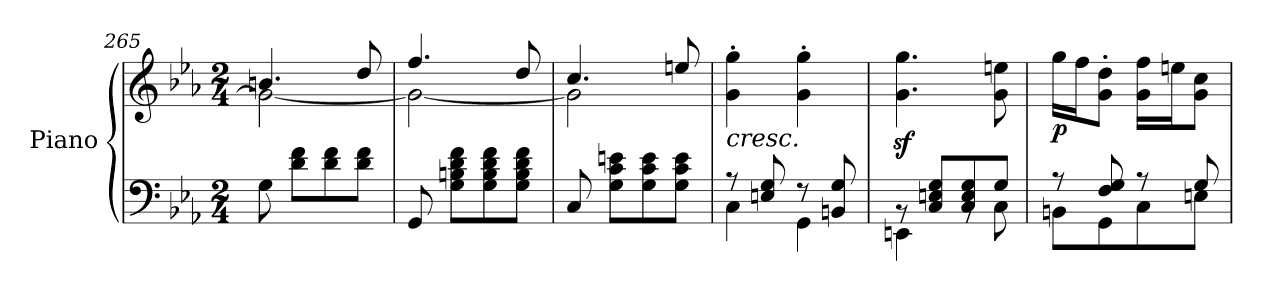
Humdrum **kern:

**kern	**kern	**dynam
*part1	*part1	*part1
*staff2	*staff1	*staff1/2
*I"Piano	*	*
*I'Pno	*	*
*clefF4	*clefG2	*
*k[b-e-a-]	*k[b-e-a-]	*
*M2/4	*M2/4	*
=265	=265	=265
*	*^	*
8G\	4.bn/	2g\_	.
8d\ 8f\L	.	.	.
8d\ 8f\	.	.	.
8d\ 8f\J	8dd/	.	.
!!LO:LB:g=z	!!
=266	=266	=266	=266
8GG/	4.ff/	2g\_	.
8G\ 8Bn\ 8d\ 8f\L	.	.	.
8G\ 8B\ 8d\ 8f\	.	.	.
8G\ 8B\ 8d\ 8f\J	8dd/	.	.
=267	=267	=267	=267
8C/	4.cc/	2g\]	.
8G\ 8c\ 8en\L	.	.	.
8G\ 8c\ 8e\	.	.	.
8G\ 8c\ 8e\J	8een/	.	.
*	*v	*v	*
=268	=268	=268
*^	*	*
!	!	!LO:TX:b:i:t=cresc.	!
8r	4C\	4g\' 4gg\'	.
8En/ 8G/	.	.	.
8r	4GG\	4g\' 4gg\'	.
8BBn/ 8G/	.	.	.
=269	=269	=269	=269
8rBB	4EEn\	4.g\z< 4.gg\z<	.
8C/ 8En/ 8G/L	.	.	.
8C/ 8E/ 8G/	8rBB	.	.
8G/J	8C\	8g\ 8een\	.
=270	=270	=270	=270
!	!	!	!LO:DY:b
8r	8BBn\L	16gg\LL	p
.	.	16ff\J	.
8F/ 8G/	8GG\	8g\' 8dd\'J	.
8r	8C\	16g\ 16ff\LL	.
.	.	16een\J	.
8G/	8En\J	8g\ 8cc\J	.
*v	*v	*	*
=	=	=
*-	*-	*-
